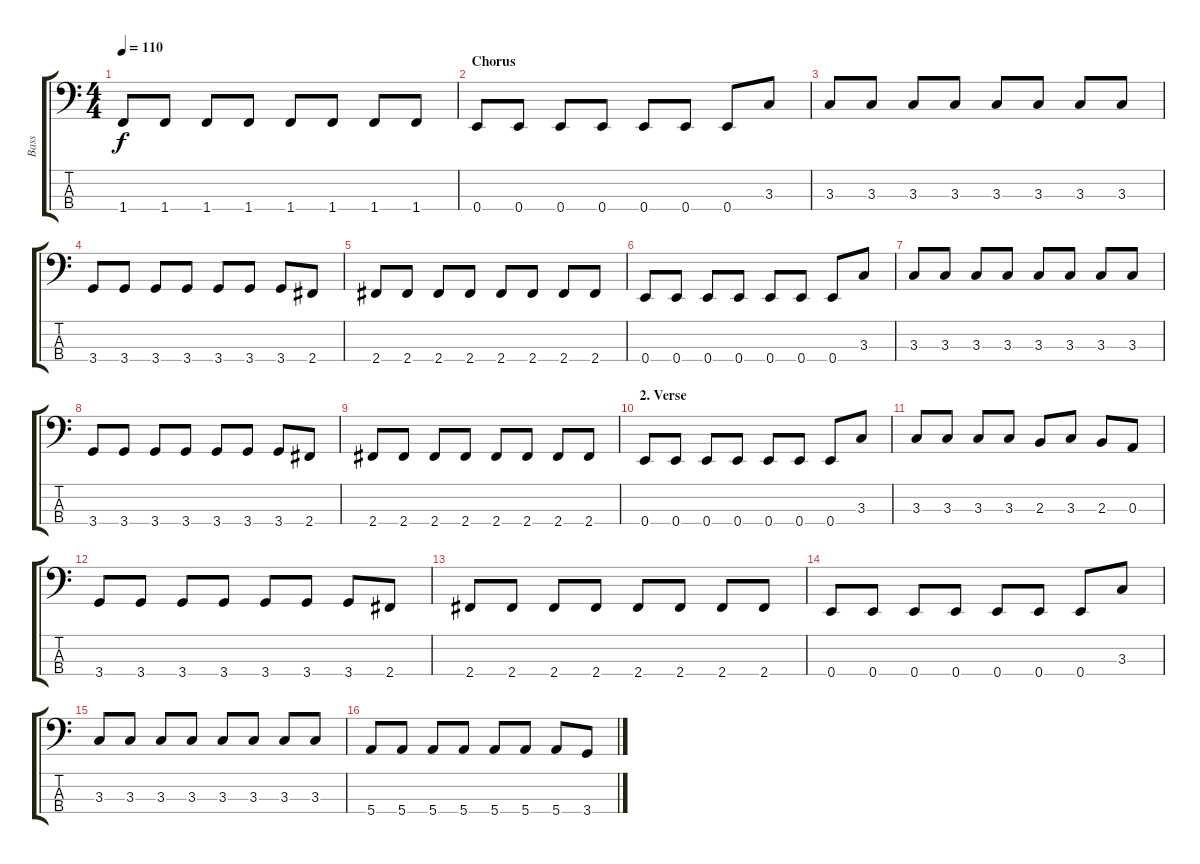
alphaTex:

\track ("Bass" "Bass") {instrument electricbassfinger}
\staff {score tabs}
\tuning (G2 D2 A1 E1) {hide}
\ts (4 4)
\tempo 110
\clef f4
\ks c
1.4.8{dy f} 1.4.8 1.4.8 1.4.8 1.4.8 1.4.8 1.4.8 1.4.8 |
\section ("" "Chorus")
0.4.8 0.4.8 0.4.8 0.4.8 0.4.8 0.4.8 0.4.8 3.3.8 |
3.3.8 3.3.8 3.3.8 3.3.8 3.3.8 3.3.8 3.3.8 3.3.8 |
3.4.8 3.4.8 3.4.8 3.4.8 3.4.8 3.4.8 3.4.8 2.4.8 |
2.4.8 2.4.8 2.4.8 2.4.8 2.4.8 2.4.8 2.4.8 2.4.8 |
0.4.8 0.4.8 0.4.8 0.4.8 0.4.8 0.4.8 0.4.8 3.3.8 |
3.3.8 3.3.8 3.3.8 3.3.8 3.3.8 3.3.8 3.3.8 3.3.8 |
3.4.8 3.4.8 3.4.8 3.4.8 3.4.8 3.4.8 3.4.8 2.4.8 |
2.4.8 2.4.8 2.4.8 2.4.8 2.4.8 2.4.8 2.4.8 2.4.8 |
\section ("" "2. Verse")
0.4.8 0.4.8 0.4.8 0.4.8 0.4.8 0.4.8 0.4.8 3.3.8 |
3.3.8 3.3.8 3.3.8 3.3.8 2.3.8 3.3.8 2.3.8 0.3.8 |
3.4.8 3.4.8 3.4.8 3.4.8 3.4.8 3.4.8 3.4.8 2.4.8 |
2.4.8 2.4.8 2.4.8 2.4.8 2.4.8 2.4.8 2.4.8 2.4.8 |
0.4.8 0.4.8 0.4.8 0.4.8 0.4.8 0.4.8 0.4.8 3.3.8 |
3.3.8 3.3.8 3.3.8 3.3.8 3.3.8 3.3.8 3.3.8 3.3.8 |
5.4.8 5.4.8 5.4.8 5.4.8 5.4.8 5.4.8 5.4.8 3.4.8
